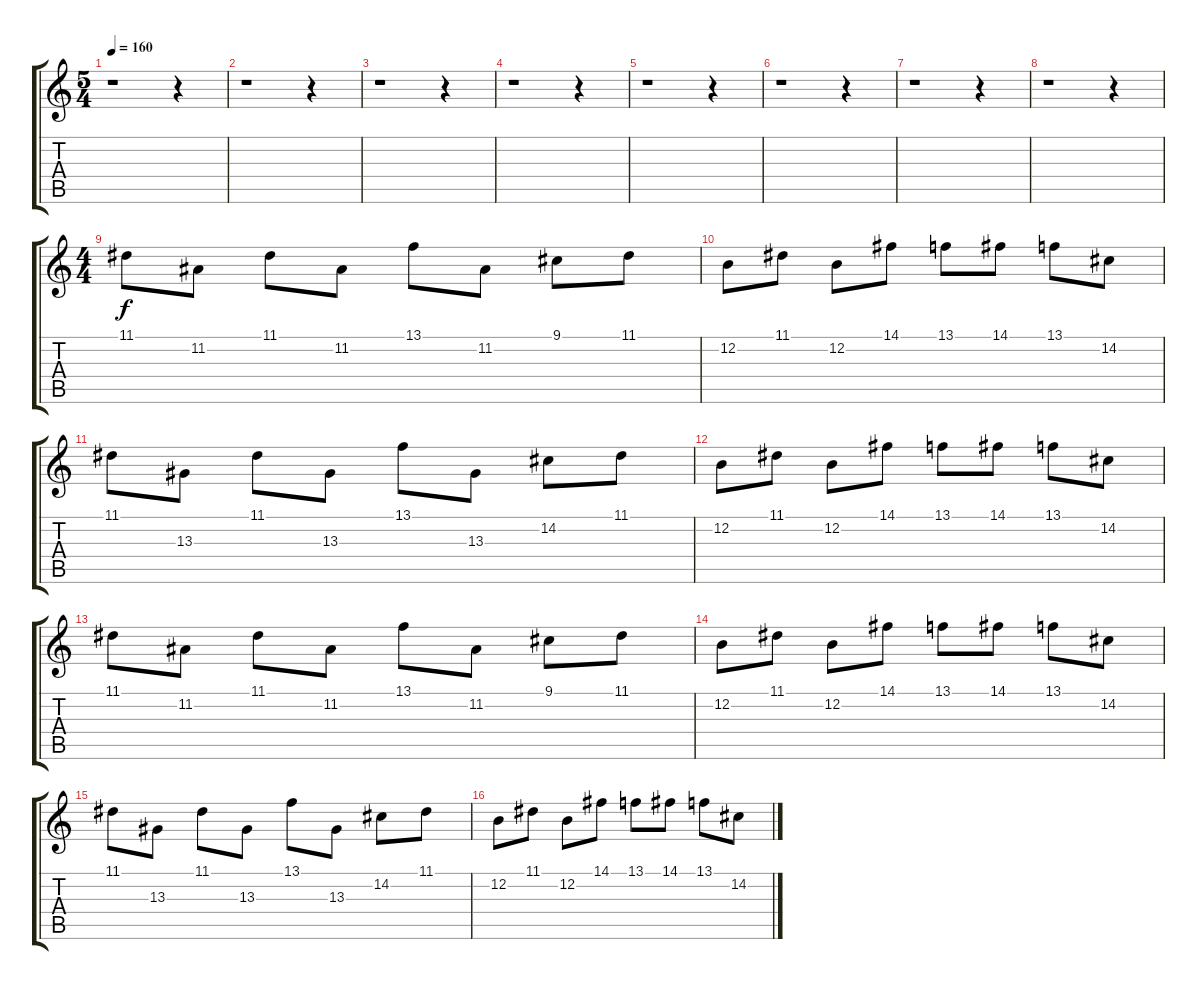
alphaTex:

\track "" {instrument electricpiano2}
\staff {score tabs}
\tuning (E4 B3 G3 D3 A2 E2) {hide}
\ts (5 4)
\tempo 160
\clef g2
\ks c
r.1{dy f} r.4 |
r.1 r.4 |
r.1 r.4 |
r.1 r.4 |
r.1 r.4 |
r.1 r.4 |
r.1 r.4 |
r.1 r.4 |
\ts (4 4)
11.1.8 11.2.8 11.1.8 11.2.8 13.1.8 11.2.8 9.1.8 11.1.8 |
12.2.8 11.1.8 12.2.8 14.1.8 13.1.8 14.1.8 13.1.8 14.2.8 |
11.1.8 13.3.8 11.1.8 13.3.8 13.1.8 13.3.8 14.2.8 11.1.8 |
12.2.8 11.1.8 12.2.8 14.1.8 13.1.8 14.1.8 13.1.8 14.2.8 |
11.1.8 11.2.8 11.1.8 11.2.8 13.1.8 11.2.8 9.1.8 11.1.8 |
12.2.8 11.1.8 12.2.8 14.1.8 13.1.8 14.1.8 13.1.8 14.2.8 |
11.1.8 13.3.8 11.1.8 13.3.8 13.1.8 13.3.8 14.2.8 11.1.8 |
12.2.8 11.1.8 12.2.8 14.1.8 13.1.8 14.1.8 13.1.8 14.2.8
